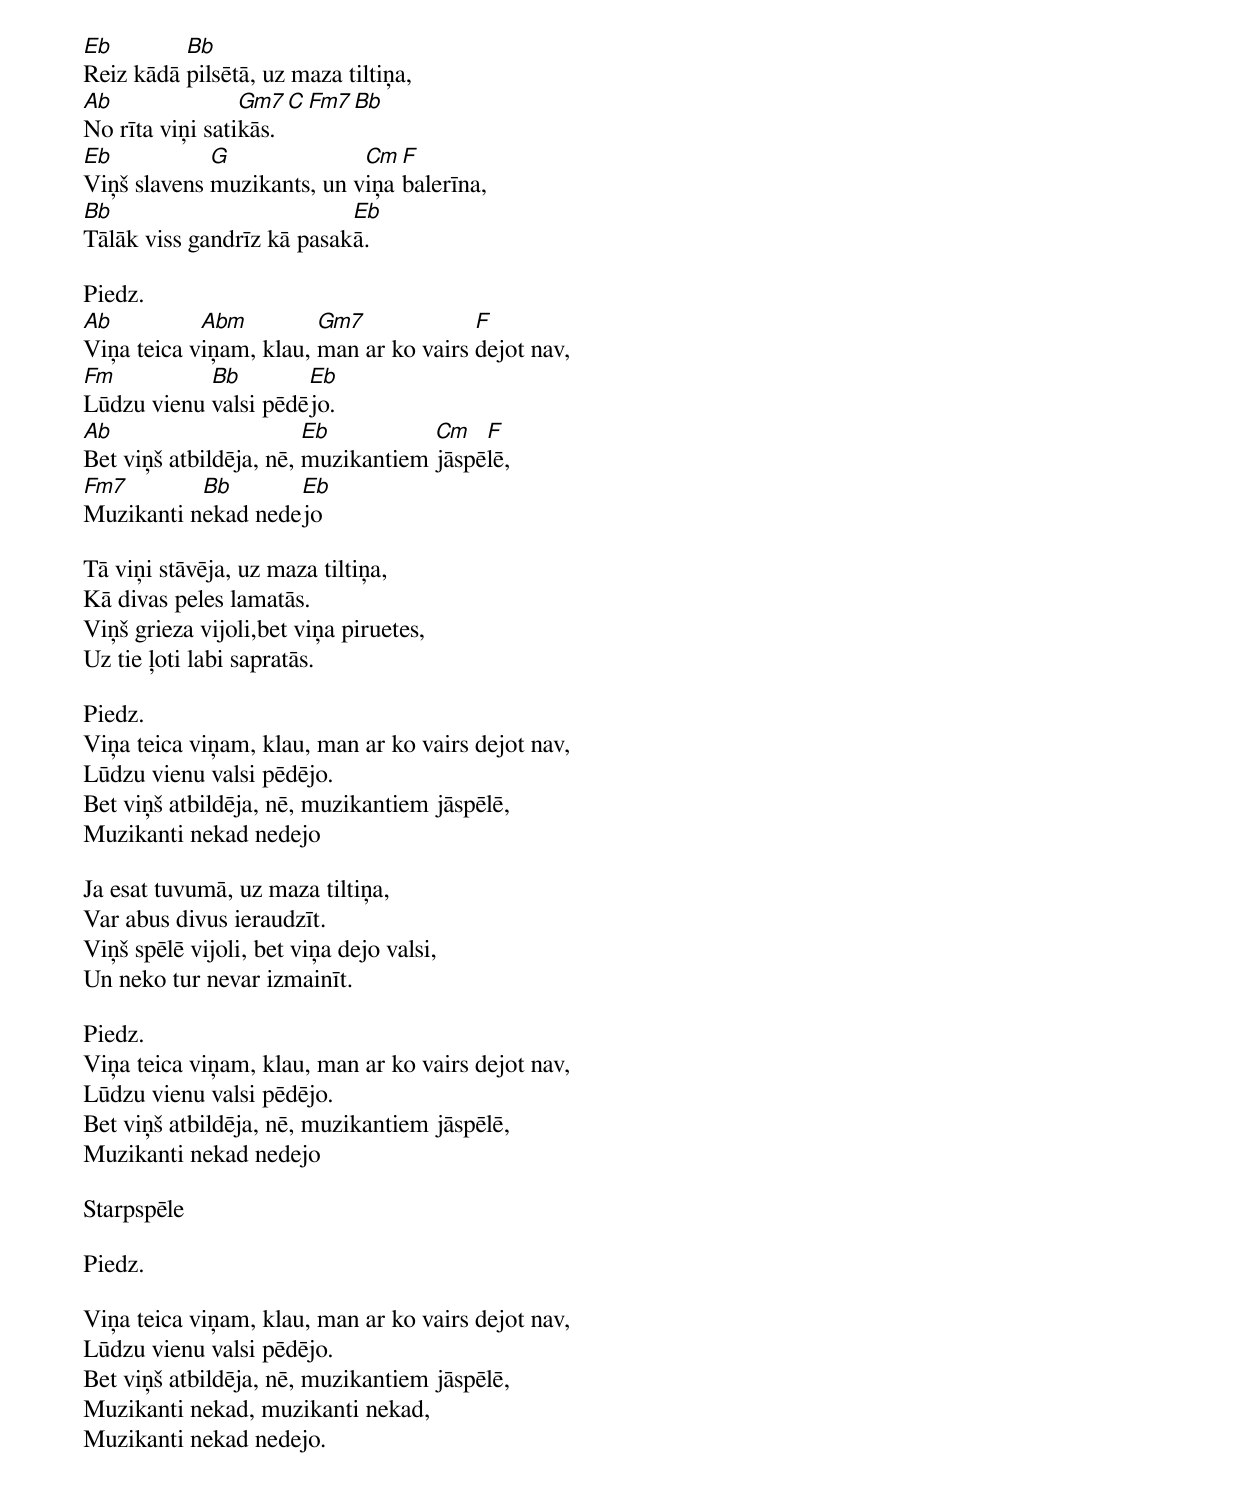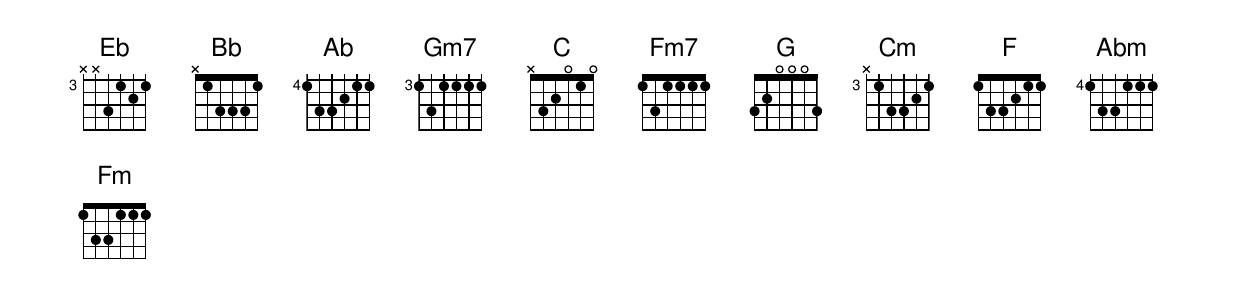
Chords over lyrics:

Eb        Bb
Reiz kādā pilsētā, uz maza tiltiņa,
Ab               Gm7 C Fm7 Bb
No rīta viņi satikās.
Eb           G              Cm  F
Viņš slavens muzikants, un viņa balerīna,
Bb                         Eb
Tālāk viss gandrīz kā pasakā.

Piedz.
Ab          Abm         Gm7             F
Viņa teica viņam, klau, man ar ko vairs dejot nav,
Fm          Bb        Eb
Lūdzu vienu valsi pēdējo.
Ab                      Eb          Cm   F
Bet viņš atbildēja, nē, muzikantiem jāspēlē,
Fm7        Bb       Eb
Muzikanti nekad nedejo

Tā viņi stāvēja, uz maza tiltiņa,
Kā divas peles lamatās.
Viņš grieza vijoli,bet viņa piruetes,
Uz tie ļoti labi sapratās.

Piedz.
Viņa teica viņam, klau, man ar ko vairs dejot nav,
Lūdzu vienu valsi pēdējo.
Bet viņš atbildēja, nē, muzikantiem jāspēlē,
Muzikanti nekad nedejo

Ja esat tuvumā, uz maza tiltiņa,
Var abus divus ieraudzīt.
Viņš spēlē vijoli, bet viņa dejo valsi,
Un neko tur nevar izmainīt.

Piedz.
Viņa teica viņam, klau, man ar ko vairs dejot nav,
Lūdzu vienu valsi pēdējo.
Bet viņš atbildēja, nē, muzikantiem jāspēlē,
Muzikanti nekad nedejo

Starpspēle

Piedz.

Viņa teica viņam, klau, man ar ko vairs dejot nav,
Lūdzu vienu valsi pēdējo.
Bet viņš atbildēja, nē, muzikantiem jāspēlē,
Muzikanti nekad, muzikanti nekad,
Muzikanti nekad nedejo.
